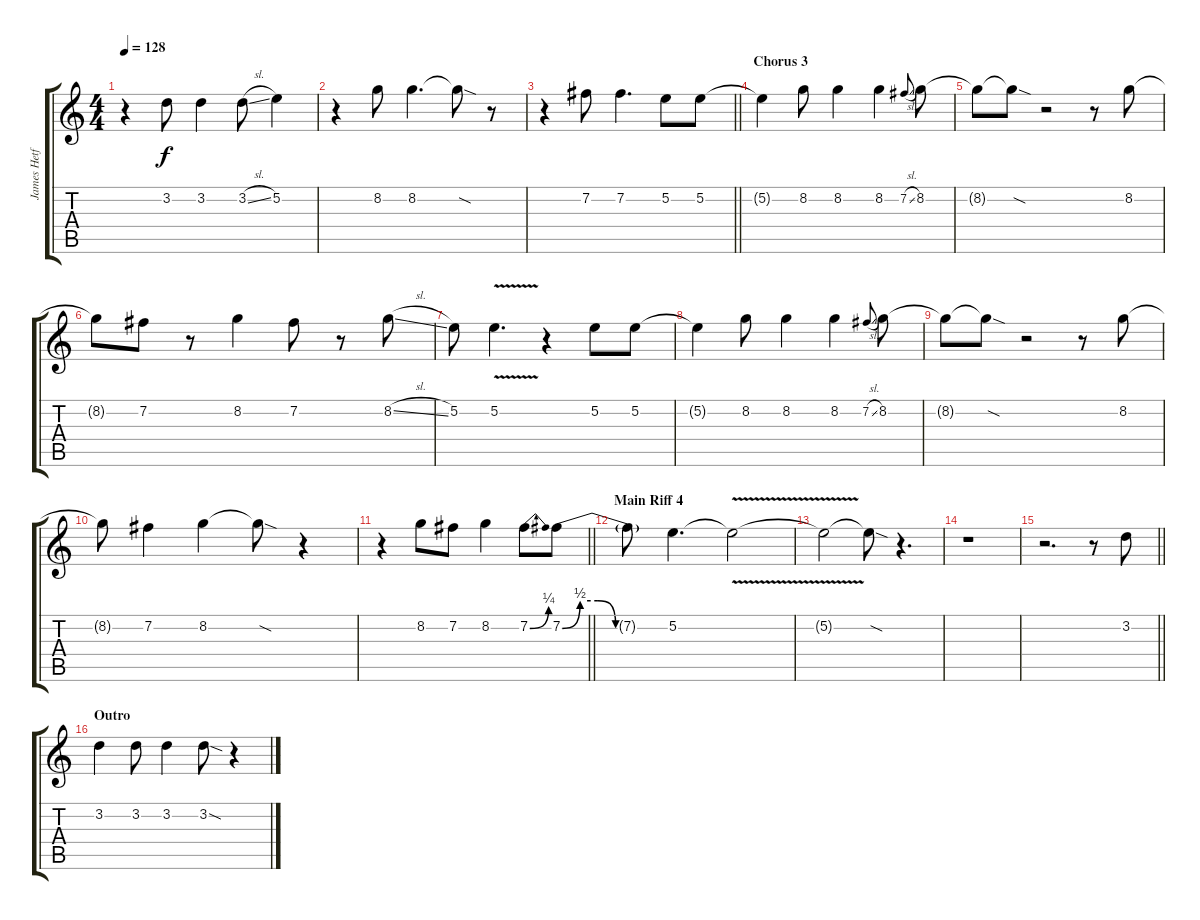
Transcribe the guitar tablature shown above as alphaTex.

\track ("James Hetfield (Vocals)" "James Hetf") {instrument overdrivenguitar}
\staff {score tabs}
\tuning (E4 B3 G3 D3 A2 E2) {hide}
\ts (4 4)
\tempo 128
\clef g2
\ks c
r.4{dy f} 3.2.8 3.2.4 3.2{sl}.8 5.2.4 |
r.4 8.2.8 8.2.4{d} 8.2{sod t}.8 r.8 |
\barLineRight lightlight
r.4 7.2.8 7.2.4{d} 5.2.8 5.2.8 |
\section ("" "Chorus 3")
5.2{t}.4 8.2.8 8.2.4 8.2.4 7.2{sl}.8{gr onbeat} 8.2.8 |
8.2{t}.8 8.2{sod t}.8 r.2 r.8 8.2.8 |
8.2{t}.8 7.2.8 r.8 8.2.4 7.2.8 r.8 8.2{sl}.8 |
5.2.8 5.2{v}.4{d} r.4 5.2.8 5.2.8 |
5.2{t}.4 8.2.8 8.2.4 8.2.4 7.2{sl}.8{gr onbeat} 8.2.8 |
8.2{t}.8 8.2{sod t}.8 r.2 r.8 8.2.8 |
8.2{t}.8 7.2.4 8.2.4 8.2{sod t}.8 r.4 |
\barLineRight lightlight
r.4 8.2.8 7.2.8 8.2.4 7.2{be (bend 0 0 60 1)}.8 7.2{be (custom 0 0 10 2 20 2 30 0 60 0)}.8 |
\section ("" "Main Riff 4")
7.2{t}.8 5.2.4{d} 5.2{v t}.2 |
5.2{t}.2 5.2{sod t}.8 r.4{d} |
r.1 |
\barLineRight lightlight
r.2{d} r.8 3.2.8 |
\section ("" "Outro")
3.2.4 3.2.8 3.2.4 3.2{sod}.8 r.4
